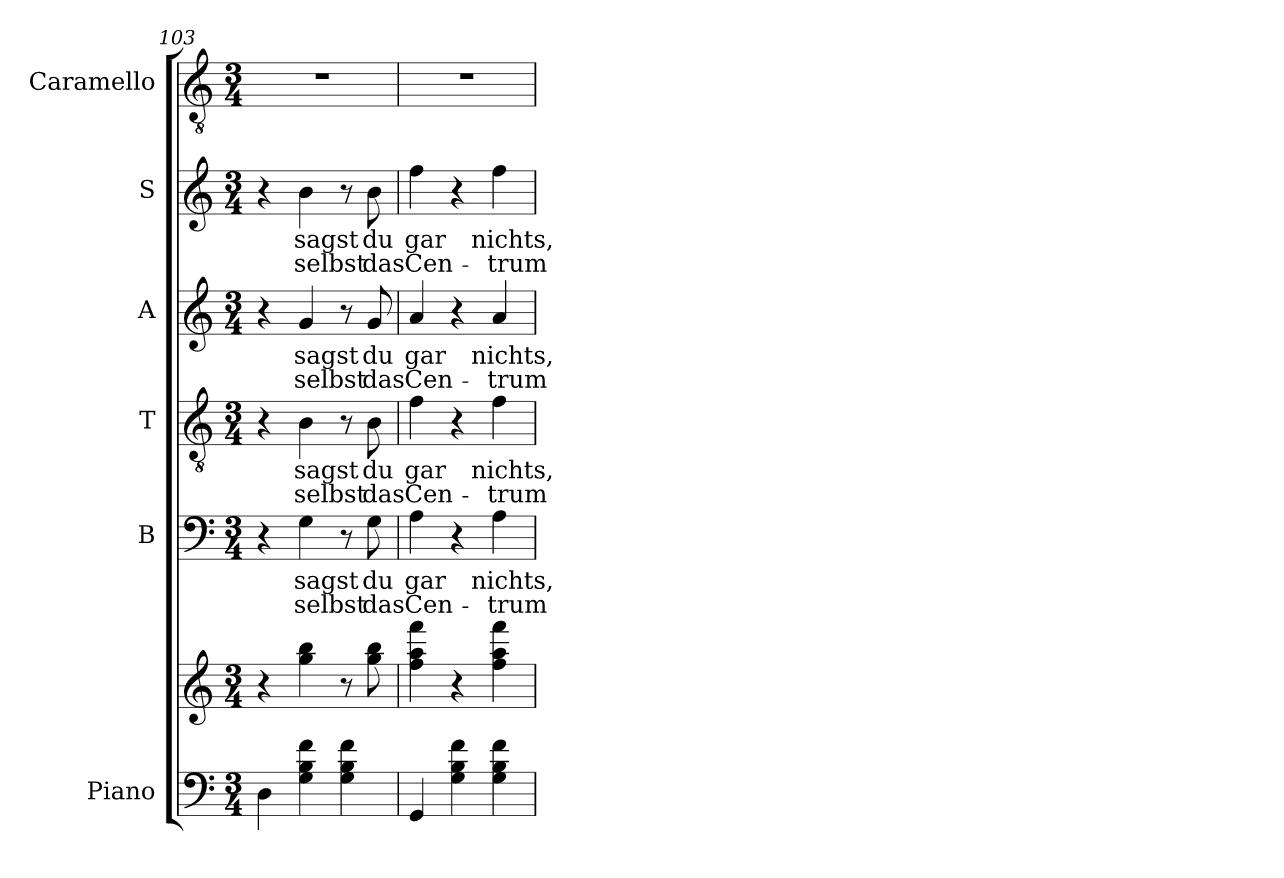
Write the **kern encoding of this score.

**kern	**kern	**kern	**text	**text	**kern	**text	**text	**kern	**text	**text	**kern	**text	**text	**kern
*part6	*part6	*part5	*part5	*part5	*part4	*part4	*part4	*part3	*part3	*part3	*part2	*part2	*part2	*part1
*staff7	*staff6	*staff5	*staff5	*staff5	*staff4	*staff4	*staff4	*staff3	*staff3	*staff3	*staff2	*staff2	*staff2	*staff1
*I"Piano	*	*I"B	*	*	*I"T	*	*	*I"A	*	*	*I"S	*	*	*I"Caramello
*I'Pno	*	*I'B	*	*	*I'T	*	*	*I'A	*	*	*I'S	*	*	*
!!LO:PB:g=z
*clefF4	*clefG2	*clefF4	*	*	*clefGv2	*	*	*clefG2	*	*	*clefG2	*	*	*clefGv2
*k[]	*k[]	*k[]	*	*	*k[]	*	*	*k[]	*	*	*k[]	*	*	*k[]
*M3/4	*M3/4	*M3/4	*	*	*M3/4	*	*	*M3/4	*	*	*M3/4	*	*	*M3/4
=103	=103	=103	=103	=103	=103	=103	=103	=103	=103	=103	=103	=103	=103	=103
4D\	4r	4r	.	.	4r	.	.	4r	.	.	4r	.	.	2.r
!	!	!	!LO:LY:b	!LO:LY:b	!	!LO:LY:b	!LO:LY:b	!	!LO:LY:b	!LO:LY:b	!	!LO:LY:b	!LO:LY:b	!
4G\ 4B\ 4f\	4gg\ 4bb\	4G\	sagst	selbst	4B\	sagst	selbst	4g/	sagst	selbst	4b\	sagst	selbst	.
4G\ 4B\ 4f\	8r	8r	.	.	8r	.	.	8r	.	.	8r	.	.	.
!	!	!	!LO:LY:b	!LO:LY:b	!	!LO:LY:b	!LO:LY:b	!	!LO:LY:b	!LO:LY:b	!	!LO:LY:b	!LO:LY:b	!
.	8gg\ 8bb\	8G\	du	das	8B\	du	das	8g/	du	das	8b\	du	das	.
=104	=104	=104	=104	=104	=104	=104	=104	=104	=104	=104	=104	=104	=104	=104
!	!	!	!LO:LY:b	!LO:LY:b	!	!LO:LY:b	!LO:LY:b	!	!LO:LY:b	!LO:LY:b	!	!LO:LY:b	!LO:LY:b	!
4GG/	4ff\ 4aa\ 4fff\	4A\	gar	Cen-	4f\	gar	Cen-	4a/	gar	Cen-	4ff\	gar	Cen-	2.r
4G\ 4B\ 4f\	4r	4r	.	.	4r	.	.	4r	.	.	4r	.	.	.
!	!	!	!LO:LY:b	!LO:LY:b	!	!LO:LY:b	!LO:LY:b	!	!LO:LY:b	!LO:LY:b	!	!LO:LY:b	!LO:LY:b	!
4G\ 4B\ 4f\	4ff\ 4aa\ 4fff\	4A\	nichts,	-trum	4f\	nichts,	-trum	4a/	nichts,	-trum	4ff\	nichts,	-trum	.
=	=	=	=	=	=	=	=	=	=	=	=	=	=	=
*-	*-	*-	*-	*-	*-	*-	*-	*-	*-	*-	*-	*-	*-	*-
